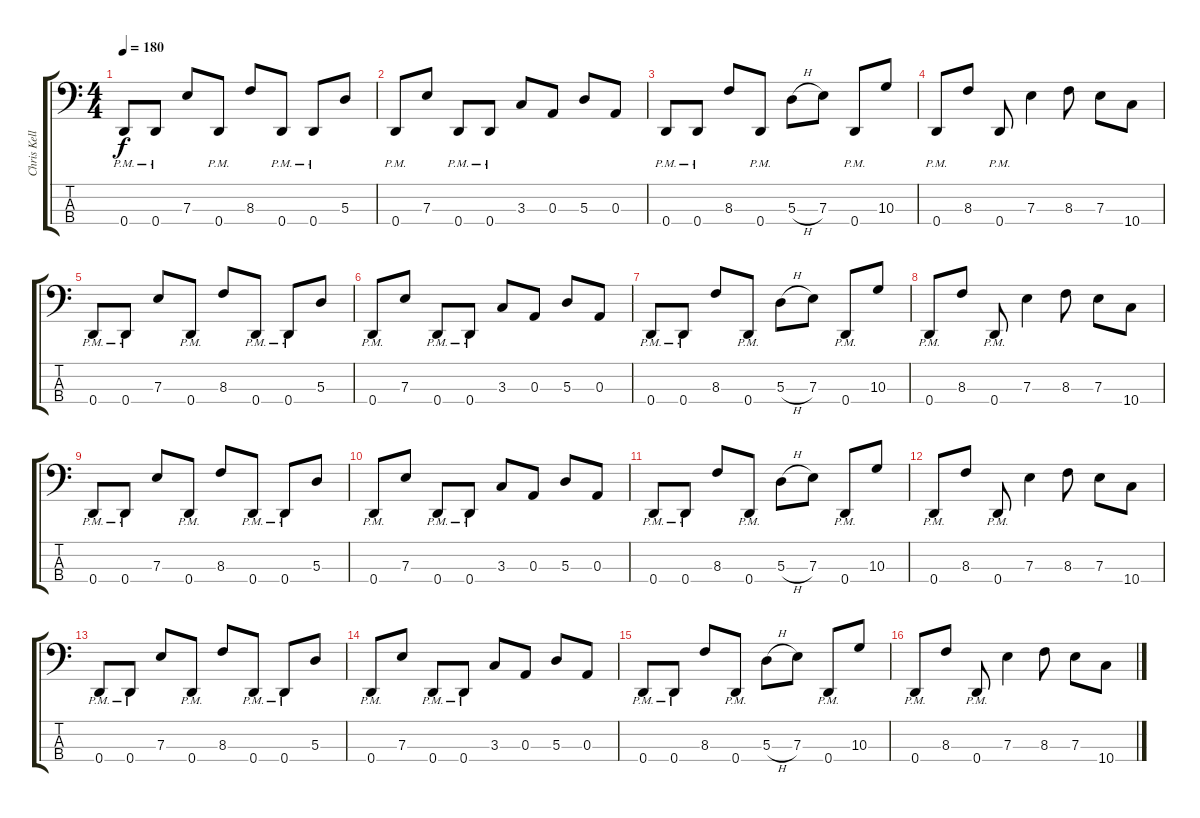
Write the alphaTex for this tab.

\track ("Chris Kells" "Chris Kell") {instrument electricbasspick}
\staff {score tabs}
\tuning (G2 D2 A1 D1) {hide}
\ts (4 4)
\tempo 180
\clef f4
\ks c
0.4{pm}.8{dy f} 0.4{pm}.8 7.3.8 0.4{pm}.8 8.3.8 0.4{pm}.8 0.4{pm}.8 5.3.8 |
0.4{pm}.8 7.3.8 0.4{pm}.8 0.4{pm}.8 3.3.8 0.3.8 5.3.8 0.3.8 |
0.4{pm}.8 0.4{pm}.8 8.3.8 0.4{pm}.8 5.3{h}.8 7.3.8 0.4{pm}.8 10.3.8 |
0.4{pm}.8 8.3.8 0.4{pm}.8 7.3.4 8.3.8 7.3.8 10.4.8 |
0.4{pm}.8 0.4{pm}.8 7.3.8 0.4{pm}.8 8.3.8 0.4{pm}.8 0.4{pm}.8 5.3.8 |
0.4{pm}.8 7.3.8 0.4{pm}.8 0.4{pm}.8 3.3.8 0.3.8 5.3.8 0.3.8 |
0.4{pm}.8 0.4{pm}.8 8.3.8 0.4{pm}.8 5.3{h}.8 7.3.8 0.4{pm}.8 10.3.8 |
0.4{pm}.8 8.3.8 0.4{pm}.8 7.3.4 8.3.8 7.3.8 10.4.8 |
0.4{pm}.8 0.4{pm}.8 7.3.8 0.4{pm}.8 8.3.8 0.4{pm}.8 0.4{pm}.8 5.3.8 |
0.4{pm}.8 7.3.8 0.4{pm}.8 0.4{pm}.8 3.3.8 0.3.8 5.3.8 0.3.8 |
0.4{pm}.8 0.4{pm}.8 8.3.8 0.4{pm}.8 5.3{h}.8 7.3.8 0.4{pm}.8 10.3.8 |
0.4{pm}.8 8.3.8 0.4{pm}.8 7.3.4 8.3.8 7.3.8 10.4.8 |
0.4{pm}.8 0.4{pm}.8 7.3.8 0.4{pm}.8 8.3.8 0.4{pm}.8 0.4{pm}.8 5.3.8 |
0.4{pm}.8 7.3.8 0.4{pm}.8 0.4{pm}.8 3.3.8 0.3.8 5.3.8 0.3.8 |
0.4{pm}.8 0.4{pm}.8 8.3.8 0.4{pm}.8 5.3{h}.8 7.3.8 0.4{pm}.8 10.3.8 |
0.4{pm}.8 8.3.8 0.4{pm}.8 7.3.4 8.3.8 7.3.8 10.4.8
